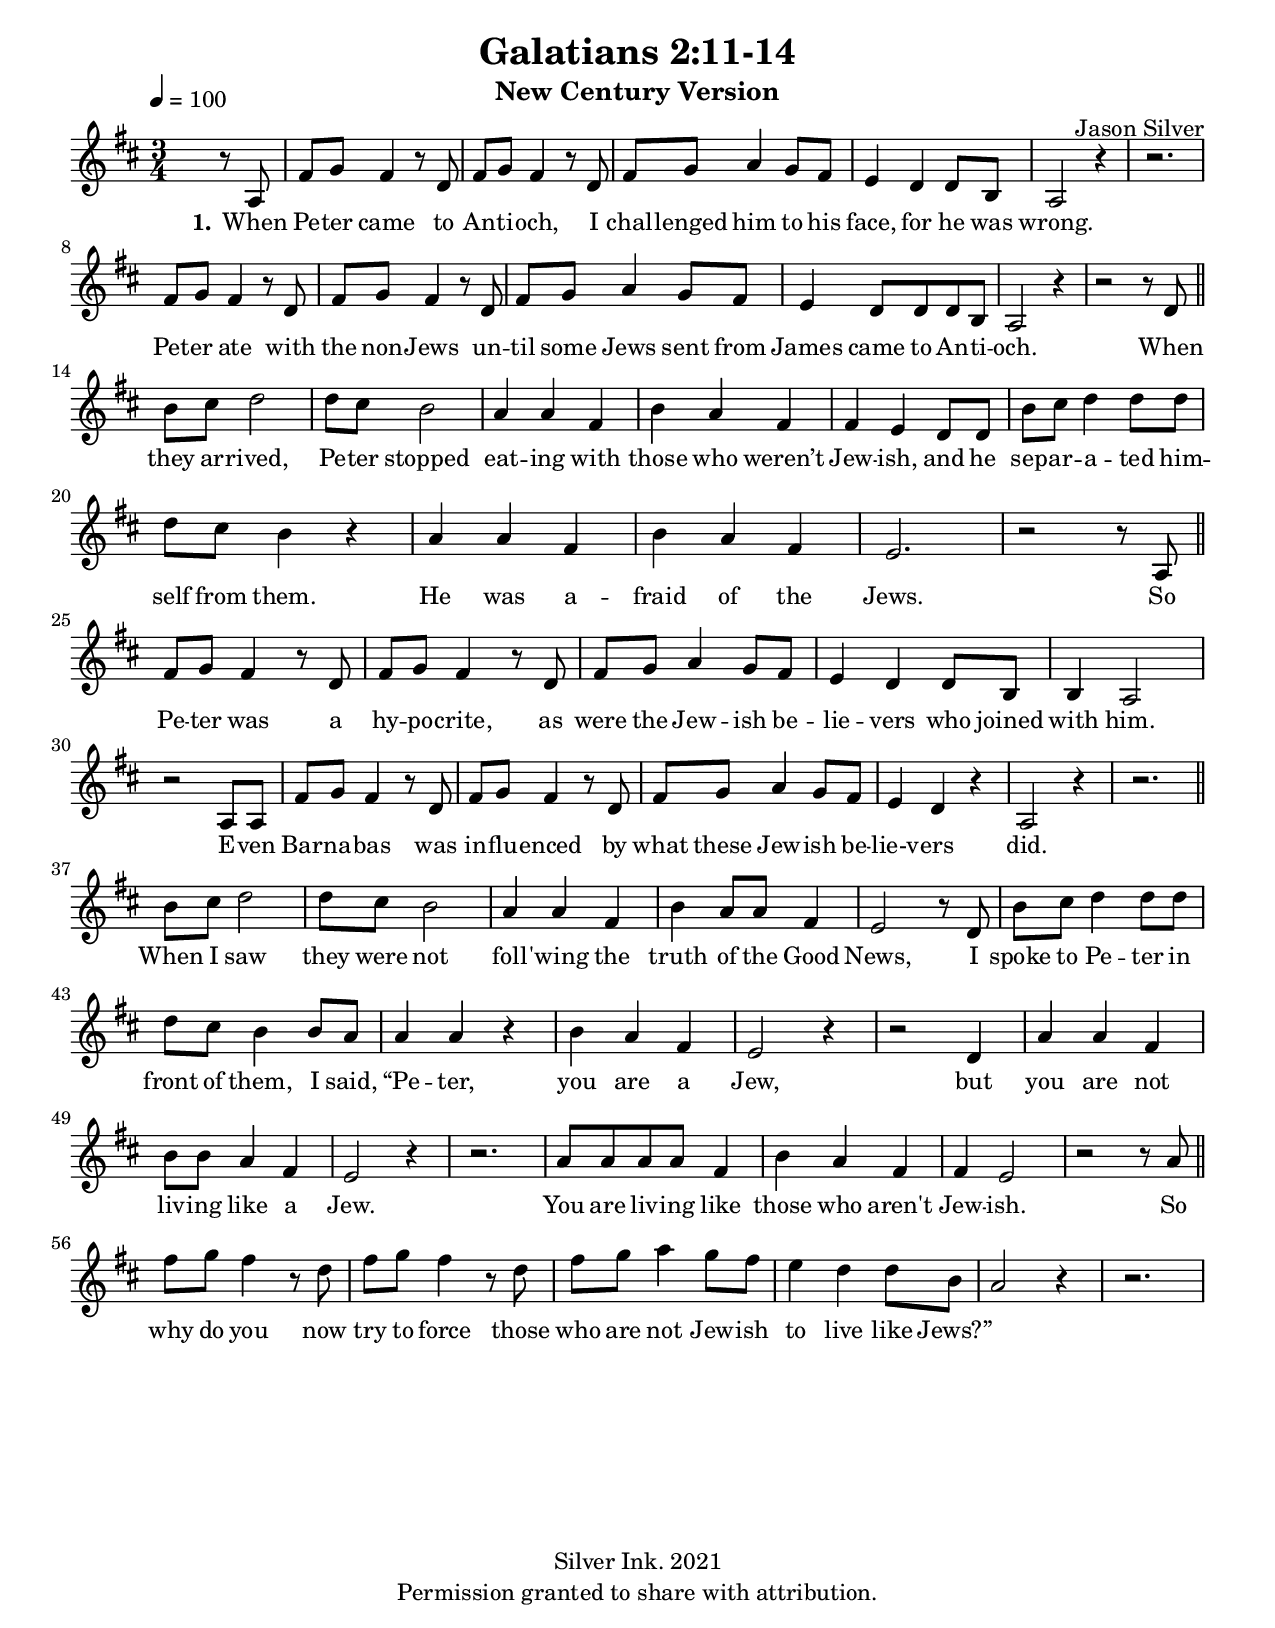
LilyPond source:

\language "english"
\version "2.18.2"
#(define (line-break-every-nth-engraver bars-per-line)
  (lambda (context)
     (make-engraver
       (acknowledgers ((paper-column-interface engraver grob source-engraver)
         (let ((current-bar (ly:context-property context 'currentBarNumber)))
           (if (= (remainder current-bar bars-per-line) 1)
               (if (eq? #t (ly:grob-property grob 'non-musical))
                   (set! (ly:grob-property grob 'line-break-permission) 'force)
                   (set! (ly:grob-property grob 'line-break-permission)
'())))))))))

\header {
  title = "Galatians 2:11-14"
  subtitle = "New Century Version"
  composer = "Jason Silver"
  poet = ""
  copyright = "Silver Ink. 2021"
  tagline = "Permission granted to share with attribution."
}
\paper {
  top-margin = #10
  bottom-margin = #4
  right-margin = #12
  left-margin = #12
  indent = #0
 	%min-systems-per-page = 11 % this allows you to squish line spacing

  % the distance between two systems in the same score:
  system-system-spacing = #'((basic-distance . 12 ) (minimum-distance . 0) (padding . -.59 ) (stretchability . 00))
  % the distance between the last system of a score and the first system of the score that follows it, when no (title or top-level) markup exists between them:
  score-system-spacing = #'((basic-distance . 0) (minimum-distance . 0) (padding . 0) (stretchability . 0))
  % the distance between a (title or top-level) markup and the system that follows it:
  markup-system-spacing = #'((basic-distance . 0) (padding . -6) (stretchability . 0))
  % the distance between the last system of a score and the (title or top-level) markup that follows it:
  score-markup-spacing = #'((basic-distance . 0) (padding . -5) (stretchability . 0))
  % the distance between two (title or top-level) markups:
  markup-markup-spacing = #'((basic-distance . 0) (padding . 0))
  % the distance from the top of the printable area (i.e. the bottom of the top margin) to the first system on a page, when there is no (title or top-level) markup between the two:
  top-system-spacing = #'((basic-distance . 0) (minimum-distance . 0) (padding . 0))
  % the distance from the top of the printable area (i.e. the bottom of the top margin) to the first (title or top-level) markup on a page, when there is no system between the two:
  top-markup-spacing = #'((basic-distance . 0) (minimum-distance . 0) (padding . 0))
  % the distance from the last system or top-level markup on a page to the bottom of the printable area (i.e. the top of the bottom margin):
  last-bottom-spacing = #'((basic-distance . 0 ) (minimum-distance . 0) (padding . 0) (stretchability . 0))

  paper-width = 21.59\cm
  paper-height = 27.94\cm
}
slashOn = {
  \override Rest #'stencil = #ly:percent-repeat-item-interface::beat-slash
  \override Rest #'thickness = #'0.48
  \override Rest #'slope = #'1.2
  \override Rest #'Y-offset = #'-.0
}
slashOff = {
  \revert Rest #'stencil
}
LyricFontSize = #.5
lyricNote = {
  % use \once \set melismaBusyProperties = #'(tieMelismaBusy) on the tie where the note sits
  \once \override Lyrics.LyricText.font-shape = #'italic
  \once \override Lyrics.LyricText.font-size = #.2
  \once \override LyricText.self-alignment-X = #LEFT
}
lyricNotePlacement = {
	\once \override NoteHead.stencil = #ly:text-interface::print
	\once \override NoteHead.text = \markup \musicglyph #"rests.2"
	\once  \hide Stem
}
sectionTitle = #(define-music-function
    (parser location theTitle)
    (string?)
    #{
    \mark \markup { \large \bold \concat { "            " #theTitle } }
    #}
)
textRepeats  = #(define-music-function
    (parser location theTitle)
    (string?)
    #{
    \once \override Score.RehearsalMark #'break-visibility = #'#(#t #t #f)
    \mark \markup { \right-align \small #theTitle }
    #}
)
GotoCoda = {
  \once \override Score.RehearsalMark #'break-visibility = #'#(#t #t #f)
  \mark \markup { \small \musicglyph #"scripts.coda" }
}
Coda = {
  \once \override Score.RehearsalMark #'break-visibility = #'#(#f #t #t)
  \mark \markup { \small \musicglyph #"scripts.coda" }
}
Segno = {
  \once \override Score.RehearsalMark #'break-visibility = #'#(#f #t #t)
  \mark \markup { \small \musicglyph #"scripts.segno" }
}
chExceptionMusic = {
  <c d e g>1-\markup { "2" } % notate as 1.2.3.5
  <c f g>1-\markup {"sus"}
  <c a d g>1-\markup { "m2" } % 1.6.2.
  <c e g d'>1-\markup { \super "add9" } % 1.3.5.9
  <c ef g d'>1-\markup { "m" \super "add9" } % 1.3.5.9
}
chExceptions = #(append (sequential-music-to-chord-exceptions chExceptionMusic #t) ignatzekExceptions)
chordNames = \chordmode {
	\set chordNameExceptions = #chExceptions
	\set chordChanges = ##t % ##t(true) or ##f(false)
	\set Staff.midiInstrument = #"string ensemble 1"
  
}
melody = \relative c'{
  \set Staff.midiInstrument = #"acoustic grand"
  %           \set melismaBusyProperties = #'()
  \time 3/4
	\key d  \major
	\clef treble
	\tempo 4 = 100
  \override Score.MetronomeMark.padding = #3
  \skip2 r8 a8 | fs' g fs4 r8 d fs g fs4 r8 d fs g a4 g8 fs e4 d d8 b a2 r4 r2.
  fs'8 g fs4 r8 d fs g fs4 r8 d fs g a4 g8 fs e4 d8 d d b a2 r4 r2 r8 d
  \bar "||" \break
  b' cs d2 d8 cs8 b2 a4 a fs b a fs fs e d8 d 
  b' cs d4 d8 d d cs b4 r a a fs b a fs e2. r2 r8 a,
  \bar "||" \break
  fs' g fs4 r8 d fs g fs4 r8 d fs g a4 g8 fs e4 d d8 b b4 a2 r2 a8 a
  fs'8 g fs4 r8 d fs g fs4 r8 d fs g a4 g8 fs e4 d r a2 r4 | r2.
  \bar "||" \break
  b'8 cs d2 d8 cs8 b2 a4 a fs b a8 a fs4 e2 r8 d 
  b' cs d4 d8 d d cs b4 b8 a a4 a r b a fs e2 r4 r2 d4 a' a fs b8 b a4 fs e2 r4 r2.
  a8 a a a fs4 b a fs fs e2 r2 r8 a8
  \bar "||" \break
  fs' g fs4 r8 d fs g fs4 r8 d fs g a4 g8 fs e4 d d8 b a2 r4 r2.
}
nothing = \lyricmode {}
verseone = \lyricmode {
  \override LyricText #'font-size = \LyricFontSize
  \set stanza = "1."
  When Pe -- ter came to An -- ti -- och, 
  I chal -- lenged him to his face, 
  for he was wrong. 
  Pet -- er ate with the non -- Jews %people 
  un -- til some Jews %peo -- ple 
  sent from James came to An -- ti -- och. 

  When they ar -- rived, Pe -- ter stopped 
  eat -- ing with those who weren’t Jew -- ish, 
  and he sep -- ar -- a -- ted him -- self from them. 
  He was a -- fraid of the Jews. 

  So Pe -- ter was a hy -- po -- crite, 
  as were the %o -- ther 
  Jew -- ish be -- lie -- vers who joined with him. 
  E -- ven Bar -- na -- bas was in -- flu -- enced 
  by what these Jew -- ish be -- lie-v -- ers did.

  When I saw they were not foll -- 'wing the truth of the Good News, 
  I spoke to Pe -- ter in front of them, %all. 
  I said, “Pe -- ter, you are a Jew, but you are not liv -- ing like a Jew. 
  You are liv -- ing like those who aren't Jew -- ish. 

  So why do you 
  now try to force 
  those who are not Jew -- ish to live like Jews?”
  
}
versetwo = \lyricmode {
	\override LyricText #'font-size = \LyricFontSize
  \set stanza = "3."
}
versethree = \lyricmode {
	\override LyricText #'font-size = \LyricFontSize
	\set stanza = "3."
}
versefour = \lyricmode {
	\override LyricText #'font-size = \LyricFontSize
	\set stanza = "3."
}
versefive = \lyricmode {
	\override LyricText #'font-size = \LyricFontSize
	\set stanza = "4."
}
versesix = \lyricmode {
	\override LyricText #'font-size = \LyricFontSize
}
verseseven = \lyricmode {
	\override LyricText #'font-size = \LyricFontSize
}
verseeight = \lyricmode {
}
\score {
	<<
		\new ChordNames  \with {midiInstrument = #"acoustic grand"} {
			\chordNames
		}
		\new Staff
		<<
			\new Voice = "one" {
				\melody
			}
			\addlyrics {
				\verseone
			}
			\addlyrics {
				\versetwo
			}
			\addlyrics {
				\versethree
			}
			\addlyrics {
				\versefour
			}
			\addlyrics {
				\versefive
			}
			\addlyrics {
				\versesix
			}
			\addlyrics {
				\verseseven
			}
			\addlyrics {
				\verseeight
			}
			>>
	>>
	\layout {
		#(layout-set-staff-size 20)
		\context {
			\Score
			% \override NonMusicalPaperColumn #'line-break-permission = ##f
			%\consists #(line-break-every-nth-engraver 4)
		}
	}
	\midi { }
}